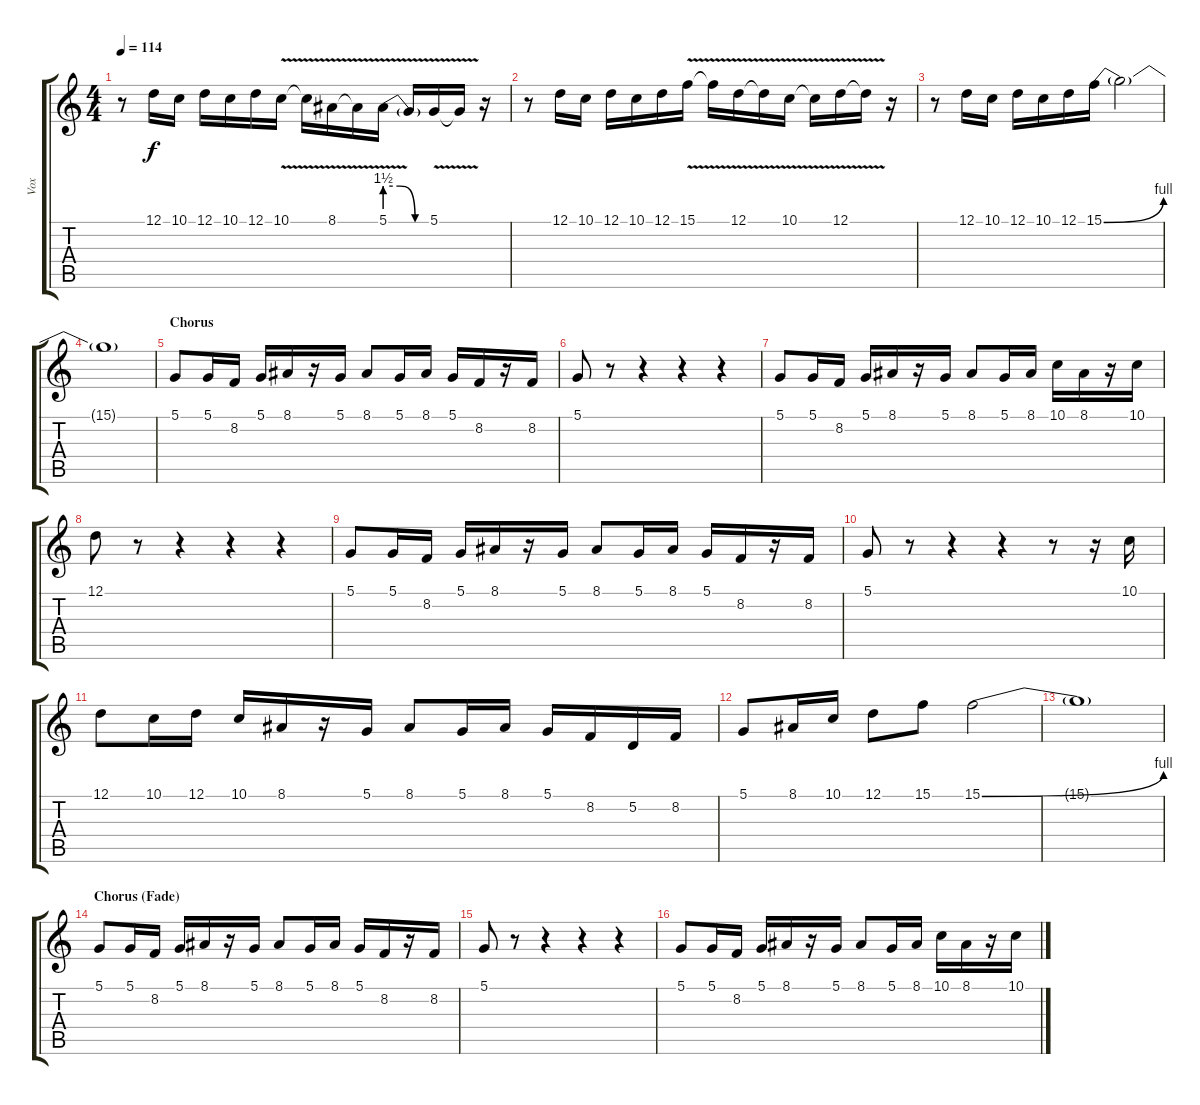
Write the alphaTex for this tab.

\track ("Vox" "Vox") {instrument lead2sawtooth}
\staff {score tabs}
\tuning (D4 A3 F3 C3 G2 C2) {hide}
\ts (4 4)
\tempo 114
\clef g2
\ks c
r.8{dy f} 12.1.16 10.1.16 12.1.16 10.1.16 12.1.16 10.1{v}.16 10.1{t}.16 8.1{v}.16 8.1{t}.16 5.1{be (custom 0 6 20 6 40 0 60 0) v}.16 5.1{t}.16 5.1{v}.16 5.1{t}.16 r.16 |
r.8 12.1.16 10.1.16 12.1.16 10.1.16 12.1.16 15.1{v}.16 15.1{t}.16 12.1{v}.16 12.1{t}.16 10.1{v}.16 10.1{t}.16 12.1{v}.16 12.1{t}.16 r.16 |
r.8 12.1.16 10.1.16 12.1.16 10.1.16 12.1.16 15.1{be (bend 0 0 60 4)}.16 15.1{t}.2 |
15.1{t}.1 |
\section ("" "Chorus")
5.1.8 5.1.16 8.2.16 5.1.16 8.1.16 r.16 5.1.16 8.1.8 5.1.16 8.1.16 5.1.16 8.2.16 r.16 8.2.16 |
5.1.8 r.8 r.4 r.4 r.4 |
5.1.8 5.1.16 8.2.16 5.1.16 8.1.16 r.16 5.1.16 8.1.8 5.1.16 8.1.16 10.1.16 8.1.16 r.16 10.1.16 |
12.1.8 r.8 r.4 r.4 r.4 |
5.1.8 5.1.16 8.2.16 5.1.16 8.1.16 r.16 5.1.16 8.1.8 5.1.16 8.1.16 5.1.16 8.2.16 r.16 8.2.16 |
5.1.8 r.8 r.4 r.4 r.8 r.16 10.1.16 |
12.1.8 10.1.16 12.1.16 10.1.16 8.1.16 r.16 5.1.16 8.1.8 5.1.16 8.1.16 5.1.16 8.2.16 5.2.16 8.2.16 |
5.1.8 8.1.16 10.1.16 12.1.8 15.1.8 15.1{be (bend 0 0 60 4)}.2 |
15.1{t}.1 |
\section ("" "Chorus (Fade)")
5.1.8{volume 8} 5.1.16 8.2.16 5.1.16 8.1.16 r.16 5.1.16 8.1.8 5.1.16 8.1.16 5.1.16 8.2.16 r.16 8.2.16 |
5.1.8 r.8 r.4 r.4 r.4 |
5.1.8 5.1.16 8.2.16 5.1.16 8.1.16 r.16 5.1.16 8.1.8 5.1.16 8.1.16 10.1.16 8.1.16 r.16 10.1.16
